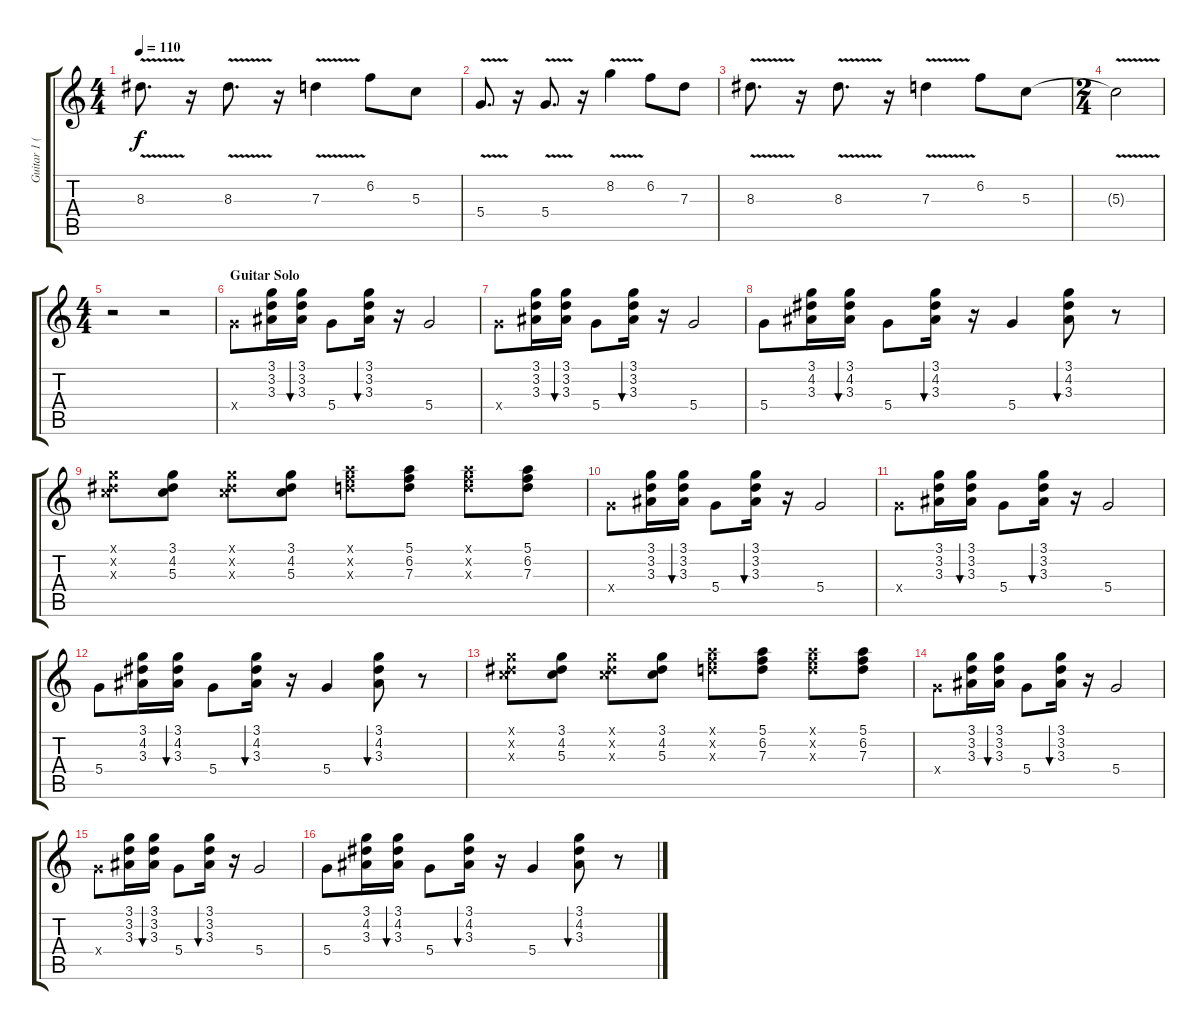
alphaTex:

\track ("Guitar 1 (overdrive)" "Guitar 1 (") {instrument overdrivenguitar}
\staff {score tabs}
\tuning (E4 B3 G3 D3 A2 E2) {hide}
\ts (4 4)
\tempo 110
\clef g2
\ks c
8.3{v}.8{d dy f} r.16 8.3{v}.8{d} r.16 7.3{v}.4 6.2.8 5.3.8 |
5.4{v}.8{d} r.16 5.4{v}.8{d} r.16 8.2{v}.4 6.2.8 7.3.8 |
8.3{v}.8{d} r.16 8.3{v}.8{d} r.16 7.3{v}.4 6.2.8 5.3.8 |
\ts (2 4)
5.3{v t}.2 |
\ts (4 4)
r.2 r.2 |
\section ("" "Guitar Solo")
5.4{x}.8 (3.1 3.2 3.3).16 (3.1 3.2 3.3).16{bu 120} 5.4.8 (3.1 3.2 3.3).16{bu 120} r.16 5.4.2 |
5.4{x}.8 (3.1 3.2 3.3).16 (3.1 3.2 3.3).16{bu 120} 5.4.8 (3.1 3.2 3.3).16{bu 120} r.16 5.4.2 |
5.4.8 (3.1 4.2 3.3).16 (3.1 4.2 3.3).16{bu 120} 5.4.8 (3.1 4.2 3.3).16{bu 120} r.16 5.4.4 (3.1 4.2 3.3).8{bu 120} r.8 |
(3.1{x} 4.2{x} 5.3{x}).8 (3.1 4.2 5.3).8 (3.1{x} 4.2{x} 5.3{x}).8 (3.1 4.2 5.3).8 (5.1{x} 6.2{x} 7.3{x}).8 (5.1 6.2 7.3).8 (5.1{x} 6.2{x} 7.3{x}).8 (5.1 6.2 7.3).8 |
5.4{x}.8 (3.1 3.2 3.3).16 (3.1 3.2 3.3).16{bu 120} 5.4.8 (3.1 3.2 3.3).16{bu 120} r.16 5.4.2 |
5.4{x}.8 (3.1 3.2 3.3).16 (3.1 3.2 3.3).16{bu 120} 5.4.8 (3.1 3.2 3.3).16{bu 120} r.16 5.4.2 |
5.4.8 (3.1 4.2 3.3).16 (3.1 4.2 3.3).16{bu 120} 5.4.8 (3.1 4.2 3.3).16{bu 120} r.16 5.4.4 (3.1 4.2 3.3).8{bu 120} r.8 |
(3.1{x} 4.2{x} 5.3{x}).8 (3.1 4.2 5.3).8 (3.1{x} 4.2{x} 5.3{x}).8 (3.1 4.2 5.3).8 (5.1{x} 6.2{x} 7.3{x}).8 (5.1 6.2 7.3).8 (5.1{x} 6.2{x} 7.3{x}).8 (5.1 6.2 7.3).8 |
5.4{x}.8 (3.1 3.2 3.3).16 (3.1 3.2 3.3).16{bu 120} 5.4.8 (3.1 3.2 3.3).16{bu 120} r.16 5.4.2 |
5.4{x}.8 (3.1 3.2 3.3).16 (3.1 3.2 3.3).16{bu 120} 5.4.8 (3.1 3.2 3.3).16{bu 120} r.16 5.4.2 |
5.4.8 (3.1 4.2 3.3).16 (3.1 4.2 3.3).16{bu 120} 5.4.8 (3.1 4.2 3.3).16{bu 120} r.16 5.4.4 (3.1 4.2 3.3).8{bu 120} r.8
